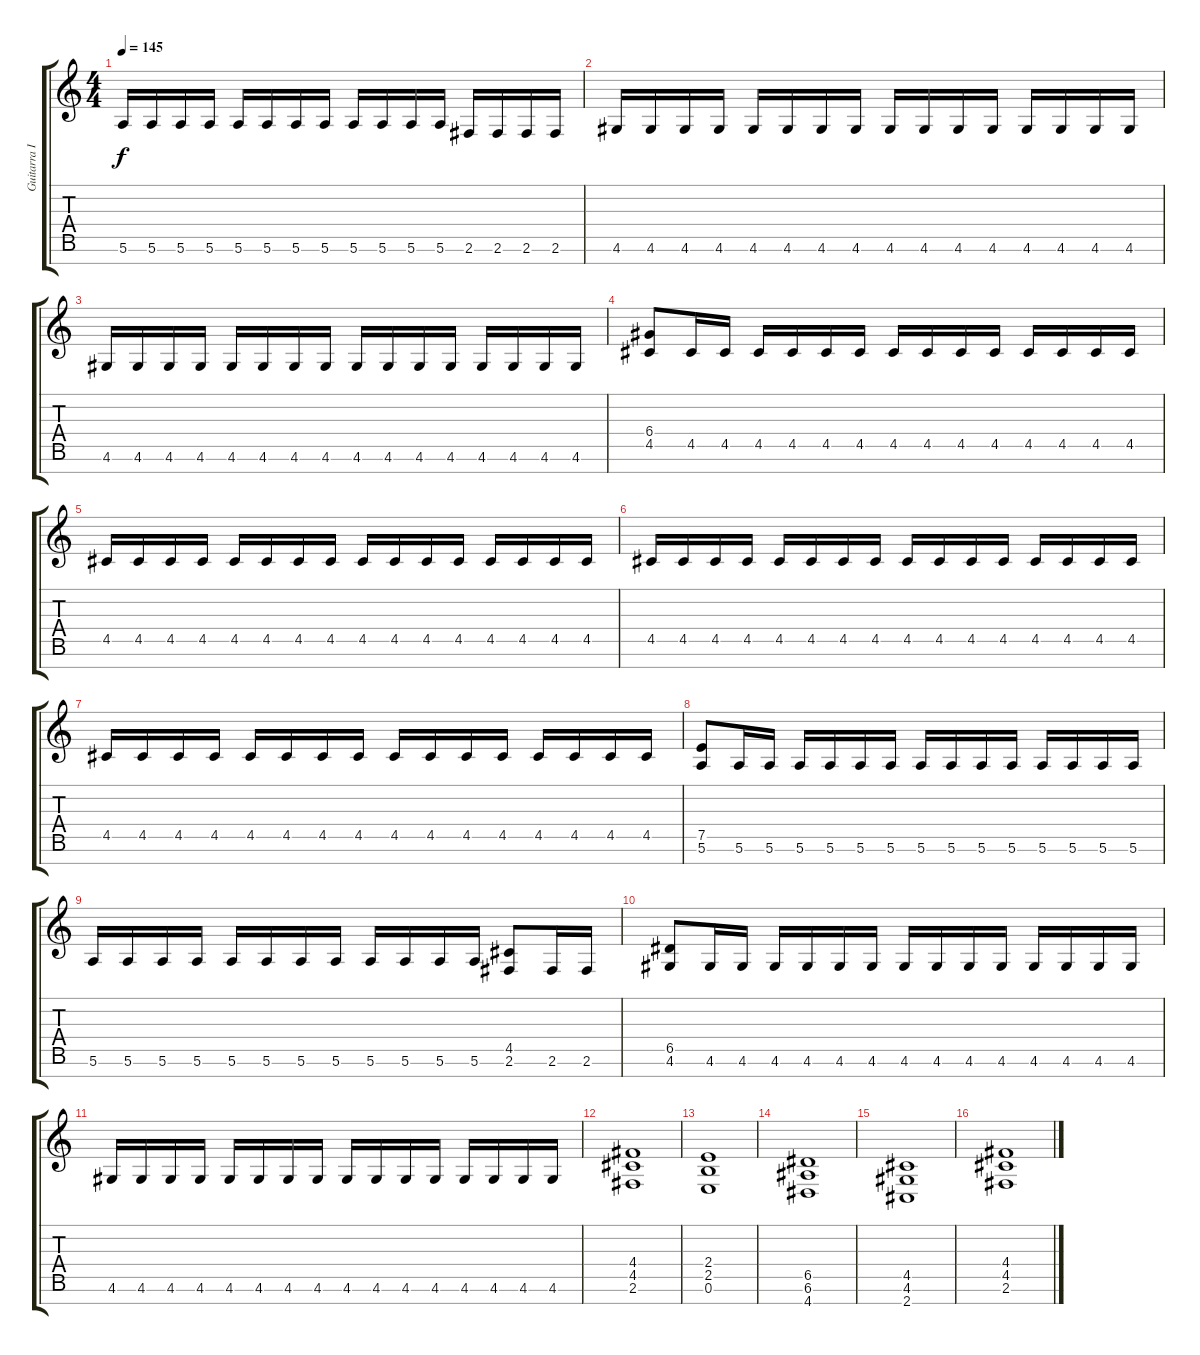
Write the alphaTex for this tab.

\track ("Guitarra II" "Guitarra I") {instrument distortionguitar}
\staff {score tabs}
\tuning (E4 B3 G3 D3 A2 E2 B1) {hide}
\ts (4 4)
\tempo 145
\clef g2
\ks c
5.6.16{dy f} 5.6.16 5.6.16 5.6.16 5.6.16 5.6.16 5.6.16 5.6.16 5.6.16 5.6.16 5.6.16 5.6.16 2.6.16 2.6.16 2.6.16 2.6.16 |
4.6.16 4.6.16 4.6.16 4.6.16 4.6.16 4.6.16 4.6.16 4.6.16 4.6.16 4.6.16 4.6.16 4.6.16 4.6.16 4.6.16 4.6.16 4.6.16 |
4.6.16 4.6.16 4.6.16 4.6.16 4.6.16 4.6.16 4.6.16 4.6.16 4.6.16 4.6.16 4.6.16 4.6.16 4.6.16 4.6.16 4.6.16 4.6.16 |
(6.4 4.5).8 4.5.16 4.5.16 4.5.16 4.5.16 4.5.16 4.5.16 4.5.16 4.5.16 4.5.16 4.5.16 4.5.16 4.5.16 4.5.16 4.5.16 |
4.5.16 4.5.16 4.5.16 4.5.16 4.5.16 4.5.16 4.5.16 4.5.16 4.5.16 4.5.16 4.5.16 4.5.16 4.5.16 4.5.16 4.5.16 4.5.16 |
4.5.16 4.5.16 4.5.16 4.5.16 4.5.16 4.5.16 4.5.16 4.5.16 4.5.16 4.5.16 4.5.16 4.5.16 4.5.16 4.5.16 4.5.16 4.5.16 |
4.5.16 4.5.16 4.5.16 4.5.16 4.5.16 4.5.16 4.5.16 4.5.16 4.5.16 4.5.16 4.5.16 4.5.16 4.5.16 4.5.16 4.5.16 4.5.16 |
(7.5 5.6).8 5.6.16 5.6.16 5.6.16 5.6.16 5.6.16 5.6.16 5.6.16 5.6.16 5.6.16 5.6.16 5.6.16 5.6.16 5.6.16 5.6.16 |
5.6.16 5.6.16 5.6.16 5.6.16 5.6.16 5.6.16 5.6.16 5.6.16 5.6.16 5.6.16 5.6.16 5.6.16 (4.5 2.6).8 2.6.16 2.6.16 |
(6.5 4.6).8 4.6.16 4.6.16 4.6.16 4.6.16 4.6.16 4.6.16 4.6.16 4.6.16 4.6.16 4.6.16 4.6.16 4.6.16 4.6.16 4.6.16 |
4.6.16 4.6.16 4.6.16 4.6.16 4.6.16 4.6.16 4.6.16 4.6.16 4.6.16 4.6.16 4.6.16 4.6.16 4.6.16 4.6.16 4.6.16 4.6.16 |
(4.4 4.5 2.6).1 |
(2.4 2.5 0.6).1 |
(6.5 6.6 4.7).1 |
(4.5 4.6 2.7).1 |
(4.4 4.5 2.6).1
